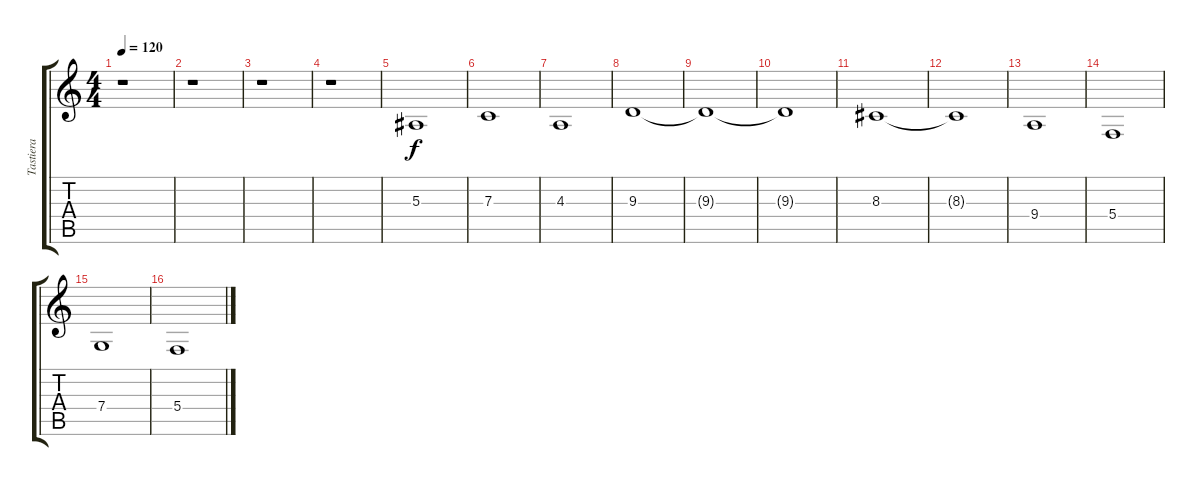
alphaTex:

\track ("Tastiera" "Tastiera") {instrument stringensemble1}
\staff {score tabs}
\tuning (D4 A3 F3 C3 G2 D2) {hide}
\ts (4 4)
\tempo 120
\clef g2
\ks c
r.1{dy f} |
r.1 |
r.1 |
r.1 |
5.3.1 |
7.3.1 |
4.3.1 |
9.3.1 |
9.3{t}.1 |
9.3{t}.1 |
8.3.1 |
8.3{t}.1 |
9.4.1 |
5.4.1 |
7.4.1 |
5.4.1
